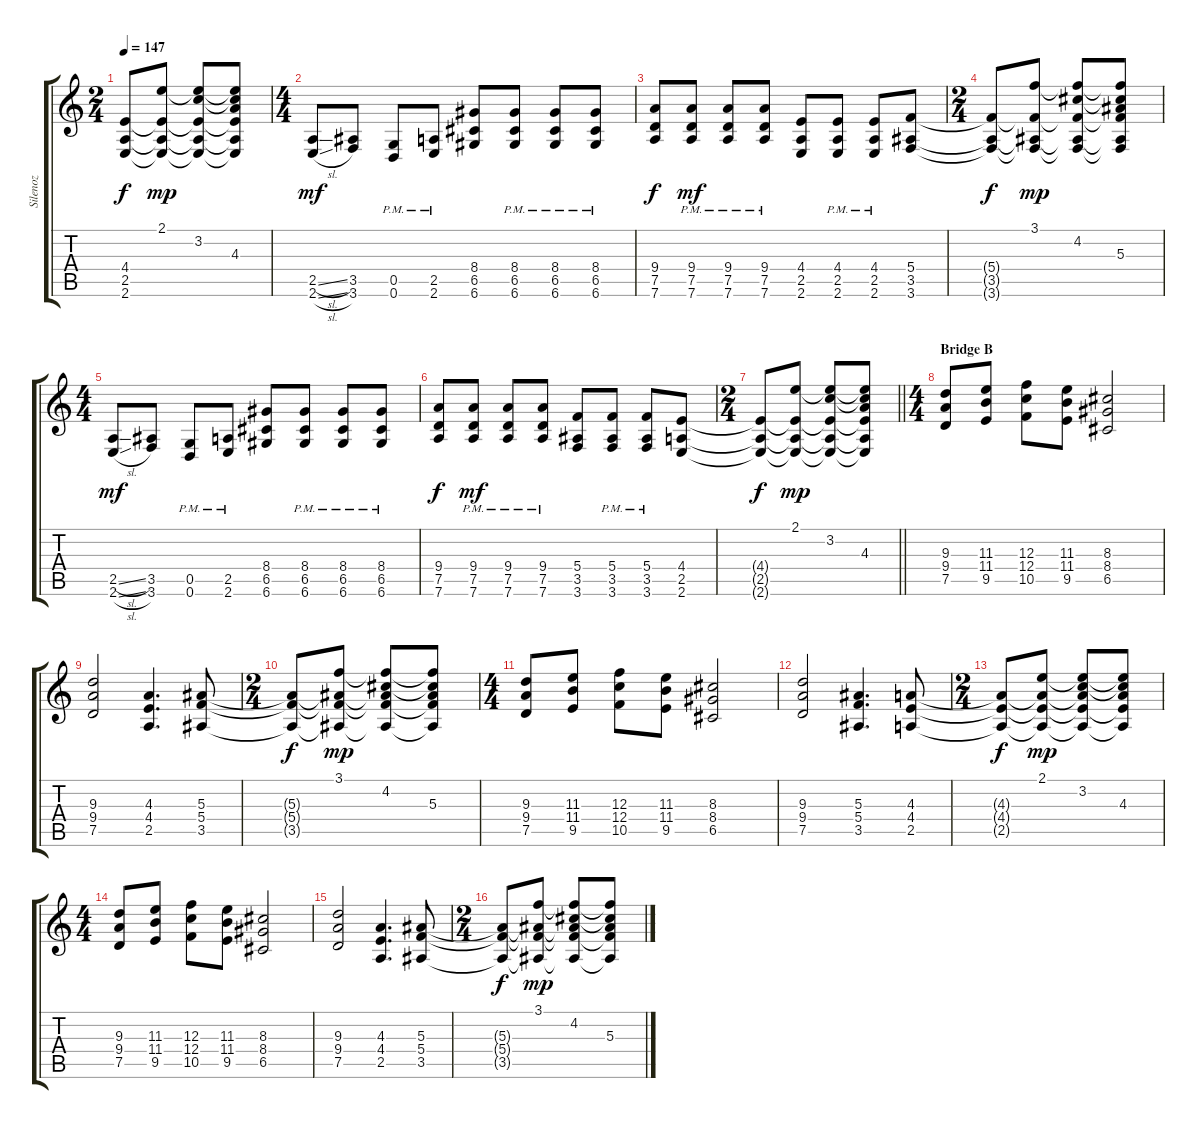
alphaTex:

\track ("Silenoz" "Silenoz") {instrument distortionguitar}
\staff {score tabs}
\tuning (D4 A3 F3 C3 G2 D2) {hide}
\ts (2 4)
\tempo 147
\clef g2
\ks c
(4.4{t} 2.5{t} 2.6{t}).8{dy f} (2.1 4.4{t} 2.5{t} 2.6{t}).8{dy mp} (2.1{t} 3.2 4.4{t} 2.5{t} 2.6{t}).8 (2.1{t} 3.2{t} 4.3 4.4{t} 2.5{t} 2.6{t}).8 |
\ts (4 4)
(2.5{sl} 2.6{sl}).8{dy mf} (3.5 3.6).8 (0.5{pm} 0.6{pm}).8 (2.5{pm} 2.6{pm}).8 (8.4 6.5 6.6).8 (8.4{pm} 6.5{pm} 6.6{pm}).8 (8.4{pm} 6.5{pm} 6.6{pm}).8 (8.4{pm} 6.5{pm} 6.6{pm}).8 |
(9.4 7.5 7.6).8{dy f} (9.4{pm} 7.5{pm} 7.6{pm}).8{dy mf} (9.4{pm} 7.5{pm} 7.6{pm}).8 (9.4{pm} 7.5{pm} 7.6{pm}).8 (4.4 2.5 2.6).8 (4.4{pm} 2.5{pm} 2.6{pm}).8 (4.4{pm} 2.5{pm} 2.6{pm}).8 (5.4 3.5 3.6).8 |
\ts (2 4)
(5.4{t} 3.5{t} 3.6{t}).8{dy f} (3.1 5.4{t} 3.5{t} 3.6{t}).8{dy mp} (3.1{t} 4.2 5.4{t} 3.5{t} 3.6{t}).8 (3.1{t} 4.2{t} 5.3 5.4{t} 3.5{t} 3.6{t}).8 |
\ts (4 4)
(2.5{sl} 2.6{sl}).8{dy mf} (3.5 3.6).8 (0.5{pm} 0.6{pm}).8 (2.5{pm} 2.6{pm}).8 (8.4 6.5 6.6).8 (8.4{pm} 6.5{pm} 6.6{pm}).8 (8.4{pm} 6.5{pm} 6.6{pm}).8 (8.4{pm} 6.5{pm} 6.6{pm}).8 |
(9.4 7.5 7.6).8{dy f} (9.4{pm} 7.5{pm} 7.6{pm}).8{dy mf} (9.4{pm} 7.5{pm} 7.6{pm}).8 (9.4{pm} 7.5{pm} 7.6{pm}).8 (5.4 3.5 3.6).8 (5.4{pm} 3.5{pm} 3.6{pm}).8 (5.4{pm} 3.5{pm} 3.6{pm}).8 (4.4 2.5 2.6).8 |
\ts (2 4)
\barLineRight lightlight
(4.4{t} 2.5{t} 2.6{t}).8{dy f} (2.1 4.4{t} 2.5{t} 2.6{t}).8{dy mp} (2.1{t} 3.2 4.4{t} 2.5{t} 2.6{t}).8 (2.1{t} 3.2{t} 4.3 4.4{t} 2.5{t} 2.6{t}).8 |
\ts (4 4)
\section ("" "Bridge B")
(9.3 9.4 7.5).8 (11.3 11.4 9.5).8 (12.3 12.4 10.5).8 (11.3 11.4 9.5).8 (8.3 8.4 6.5).2 |
(9.3 9.4 7.5).2 (4.3 4.4 2.5).4{d} (5.3 5.4 3.5).8 |
\ts (2 4)
(5.3{t} 5.4{t} 3.5{t}).8{dy f} (3.1 5.3{t} 5.4{t} 3.5{t}).8{dy mp} (3.1{t} 4.2 5.3{t} 5.4{t} 3.5{t}).8 (3.1{t} 4.2{t} 5.3 5.4{t} 3.5{t}).8 |
\ts (4 4)
(9.3 9.4 7.5).8 (11.3 11.4 9.5).8 (12.3 12.4 10.5).8 (11.3 11.4 9.5).8 (8.3 8.4 6.5).2 |
(9.3 9.4 7.5).2 (5.3 5.4 3.5).4{d} (4.3 4.4 2.5).8 |
\ts (2 4)
(4.3{t} 4.4{t} 2.5{t}).8{dy f} (2.1 4.3{t} 4.4{t} 2.5{t}).8{dy mp} (2.1{t} 3.2 4.3{t} 4.4{t} 2.5{t}).8 (2.1{t} 3.2{t} 4.3 4.4{t} 2.5{t}).8 |
\ts (4 4)
(9.3 9.4 7.5).8 (11.3 11.4 9.5).8 (12.3 12.4 10.5).8 (11.3 11.4 9.5).8 (8.3 8.4 6.5).2 |
(9.3 9.4 7.5).2 (4.3 4.4 2.5).4{d} (5.3 5.4 3.5).8 |
\ts (2 4)
(5.3{t} 5.4{t} 3.5{t}).8{dy f} (3.1 5.3{t} 5.4{t} 3.5{t}).8{dy mp} (3.1{t} 4.2 5.3{t} 5.4{t} 3.5{t}).8 (3.1{t} 4.2{t} 5.3 5.4{t} 3.5{t}).8
